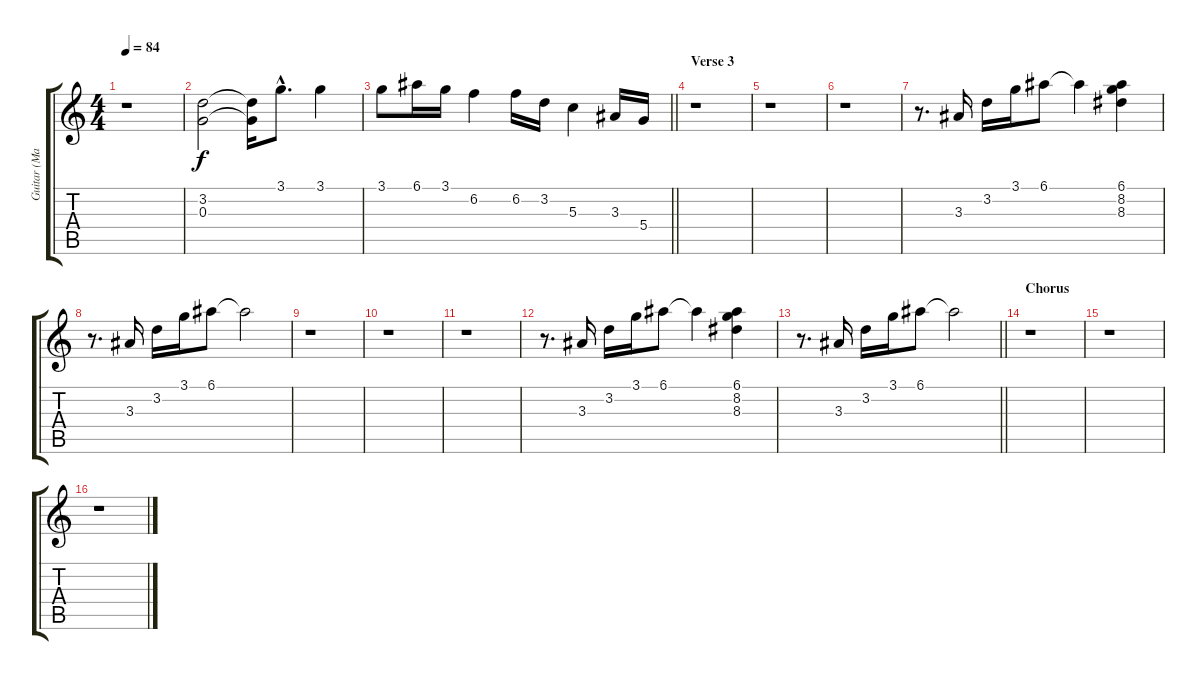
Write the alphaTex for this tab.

\track ("Guitar (Martin Barre)" "Guitar (Ma") {instrument electricguitarclean}
\staff {score tabs}
\tuning (E4 B3 G3 D3 A2 E2) {hide}
\ts (4 4)
\tempo 84
\clef g2
\ks c
r.1{dy f} |
(3.2 0.3).2{instrument electricguitarjazz} (3.2{t} 0.3{t}).16 3.1{hac}.8{d} 3.1.4 |
\barLineRight lightlight
3.1.8 6.1.16 3.1.16 6.2.4 6.2.16 3.2.16 5.3.4 3.3.16 5.4.16 |
\section ("" "Verse 3")
r.1 |
r.1 |
r.1 |
r.8{d} 3.3.16 3.2.16 3.1.16 6.1.8 6.1{t}.4 (6.1 8.2 8.3).4 |
r.8{d} 3.3.16 3.2.16 3.1.16 6.1.8 6.1{t}.2 |
r.1 |
r.1 |
r.1 |
r.8{d} 3.3.16 3.2.16 3.1.16 6.1.8 6.1{t}.4 (6.1 8.2 8.3).4 |
\barLineRight lightlight
r.8{d} 3.3.16 3.2.16 3.1.16 6.1.8 6.1{t}.2 |
\section ("" "Chorus")
r.1 |
r.1 |
r.1
